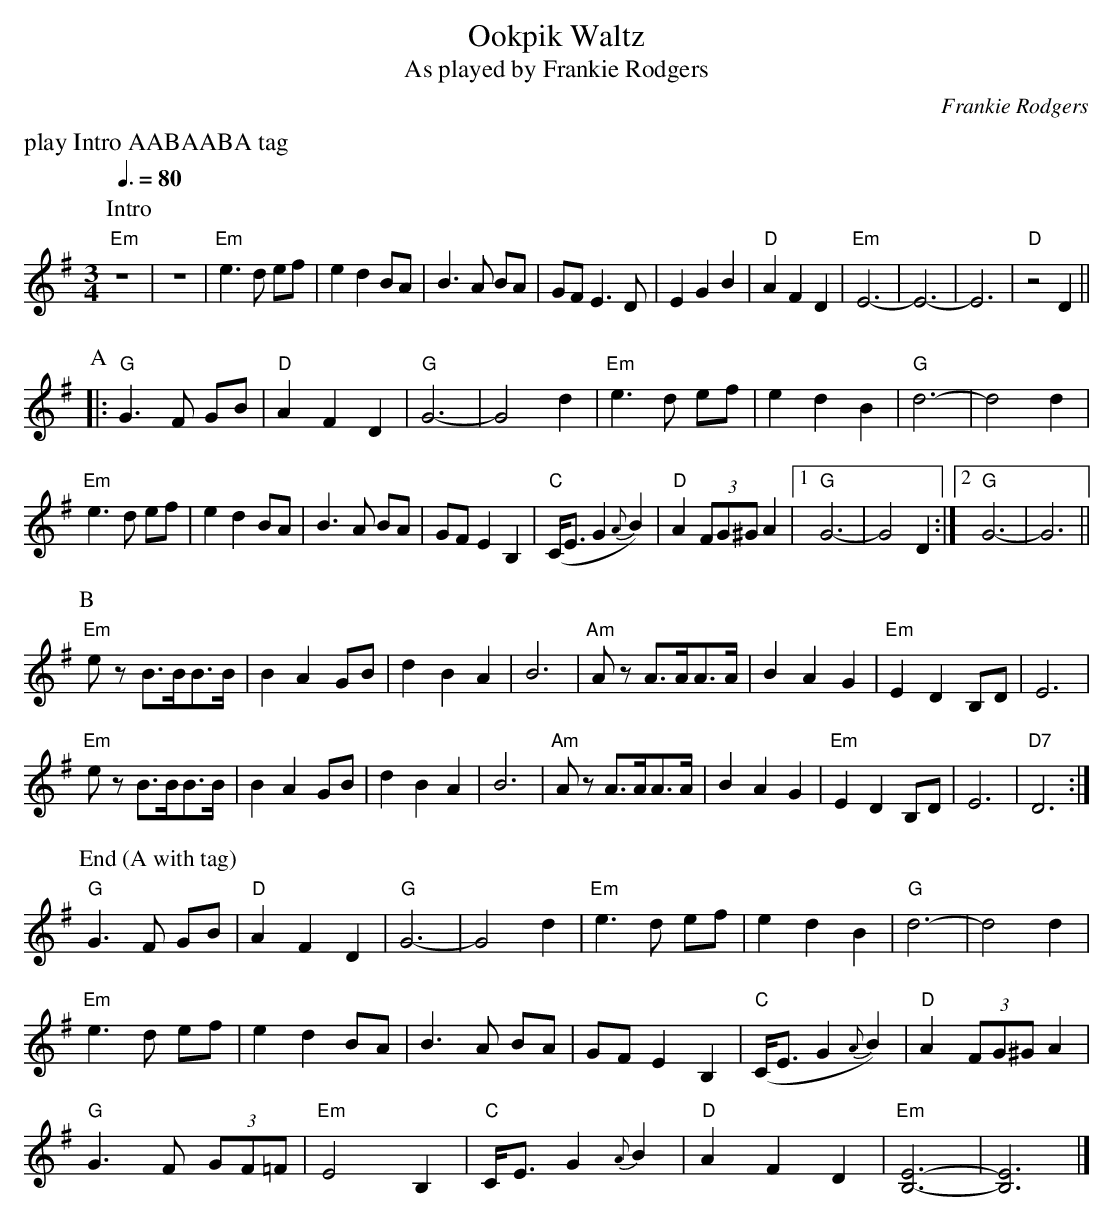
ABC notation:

X:1
T:Ookpik Waltz
T:As played by Frankie Rodgers
C:Frankie Rodgers
M:3/4
L:1/4
Q:3/8=80
K:G
%%text play Intro AABAABA tag
P:Intro
"Em"z3|z3|"Em"e>d e/f/|edB/A/|B>A B/A/|G/F/E>D|EGB|"D"AFD|"Em"E3-|E3-|E3|"D"z2D||
P:A
|:"G"G> F G/B/| "D"A F D| "G"G3-| G2 d| "Em"e>d e/f/|edB|"G"d3-|d2d|
"Em"e>d e/f/|e d B/A/|B>A B/A/|G/F/ E B,|"C"(C/<E/ G{A}B)|"D"A(3F/G/^G/A|1"G"G3-|G2D:|2"G"G3-|G3||
P:B
"Em"e/z/ B/>B/B/>B/|BAG/B/|dBA|B3|"Am"A/z/ A/>A/A/>A/|BAG|"Em"EDB,/D/|E3|
"Em"e/z/ B/>B/B/>B/|BAG/B/|dBA|B3|"Am"A/z/ A/>A/A/>A/|BAG|"Em"EDB,/D/|E3|"D7"D3:|
P:End (A with tag)
"G"G> F G/B/| "D"A F D| "G"G3-| G2 d| "Em"e>d e/f/|edB|"G"d3-|d2d|
"Em"e>d e/f/|e d B/A/|B>A B/A/|G/F/ E B,|"C"(C/<E/ G{A}B)|"D"A(3F/G/^G/A|
"G"G>F (3G/F/=F/|"Em"E2B,|"C"C/<E/G{A}B|"D"AFD|"Em"[E3B,3]-|[E3B,3]|]
